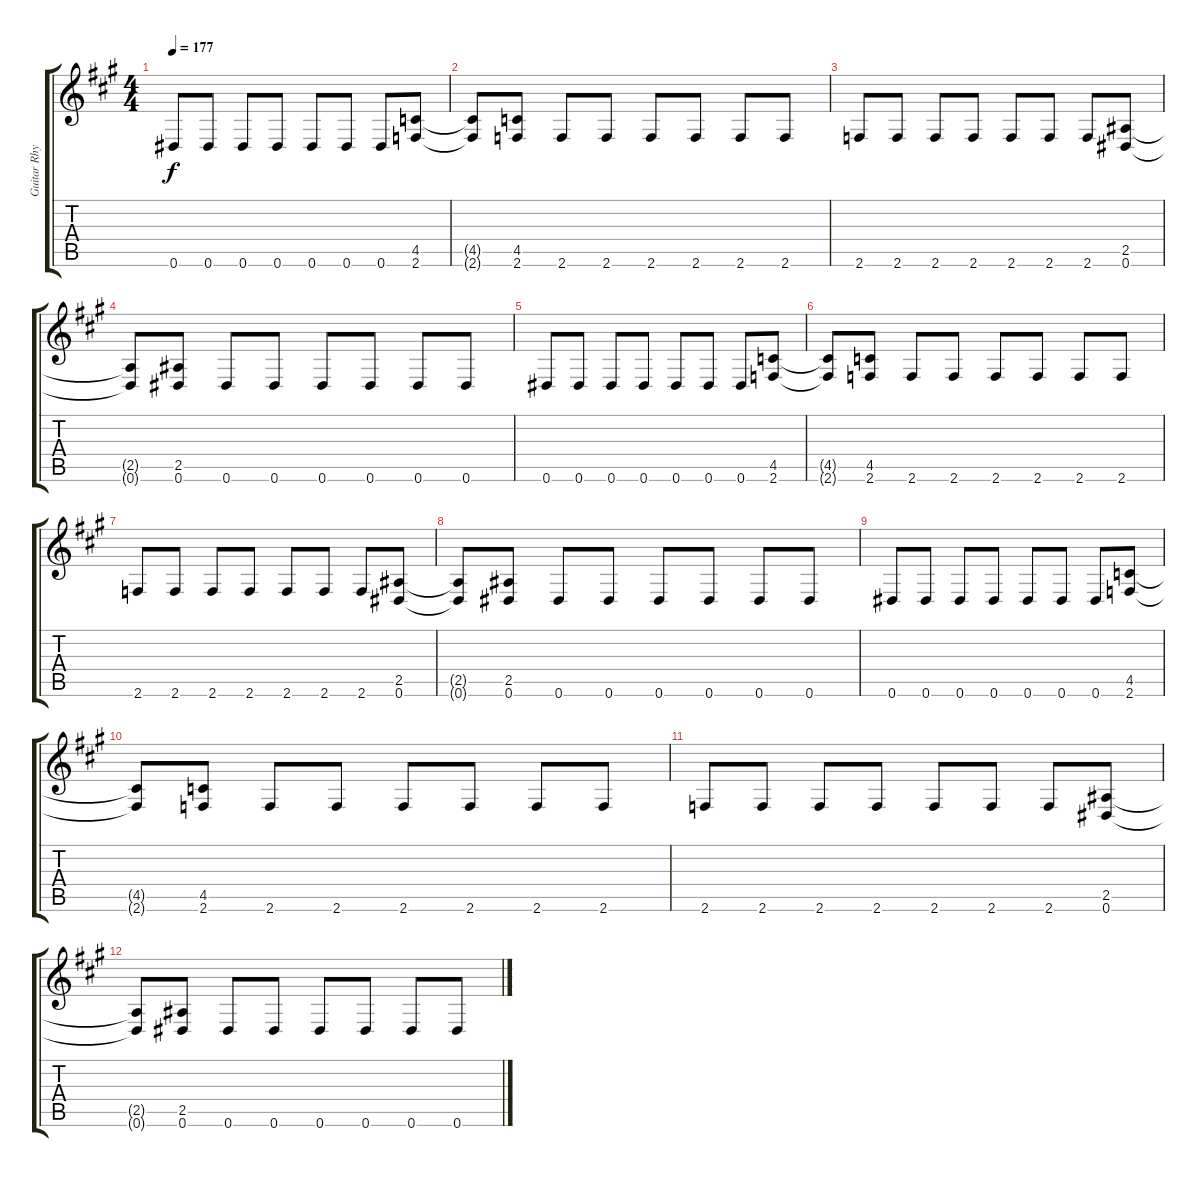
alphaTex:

\track ("Guitar Rhythm" "Guitar Rhy") {instrument distortionguitar}
\staff {score tabs}
\tuning (Eb4 Bb3 Gb3 Db3 Ab2 Eb2) {hide}
\ts (4 4)
\tempo 177
\clef g2
\ks a
0.6.8{dy f} 0.6.8 0.6.8 0.6.8 0.6.8 0.6.8 0.6.8 (4.5 2.6).8 |
(4.5{t} 2.6{t}).8 (4.5 2.6).8 2.6.8 2.6.8 2.6.8 2.6.8 2.6.8 2.6.8 |
2.6.8 2.6.8 2.6.8 2.6.8 2.6.8 2.6.8 2.6.8 (2.5 0.6).8 |
(2.5{t} 0.6{t}).8 (2.5 0.6).8 0.6.8 0.6.8 0.6.8 0.6.8 0.6.8 0.6.8 |
0.6.8 0.6.8 0.6.8 0.6.8 0.6.8 0.6.8 0.6.8 (4.5 2.6).8 |
(4.5{t} 2.6{t}).8 (4.5 2.6).8 2.6.8 2.6.8 2.6.8 2.6.8 2.6.8 2.6.8 |
2.6.8 2.6.8 2.6.8 2.6.8 2.6.8 2.6.8 2.6.8 (2.5 0.6).8 |
(2.5{t} 0.6{t}).8 (2.5 0.6).8 0.6.8 0.6.8 0.6.8 0.6.8 0.6.8 0.6.8 |
0.6.8 0.6.8 0.6.8 0.6.8 0.6.8 0.6.8 0.6.8 (4.5 2.6).8 |
(4.5{t} 2.6{t}).8 (4.5 2.6).8 2.6.8 2.6.8 2.6.8 2.6.8 2.6.8 2.6.8 |
2.6.8 2.6.8 2.6.8 2.6.8 2.6.8 2.6.8 2.6.8 (2.5 0.6).8 |
(2.5{t} 0.6{t}).8 (2.5 0.6).8 0.6.8 0.6.8 0.6.8 0.6.8 0.6.8 0.6.8
